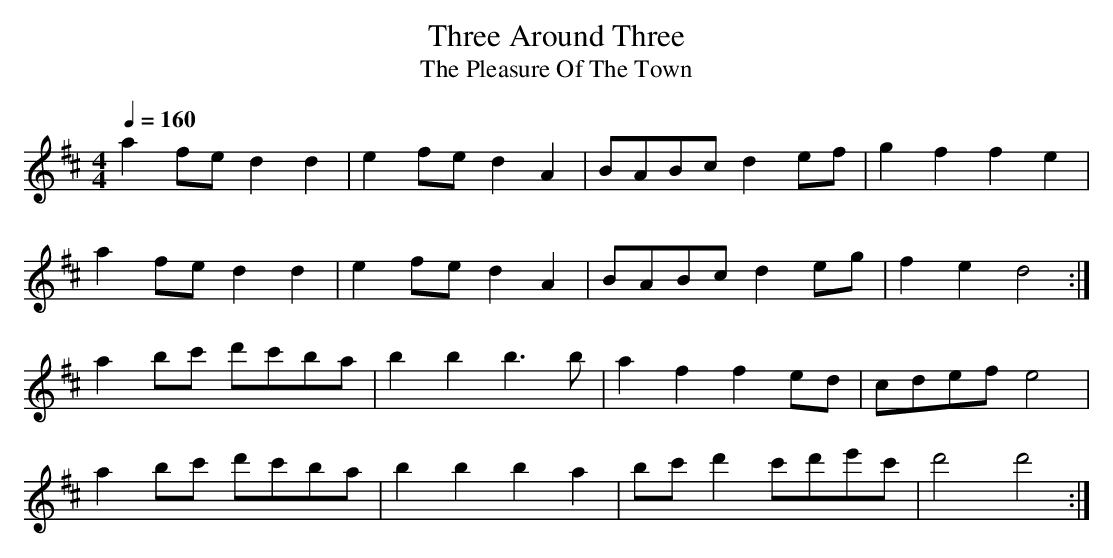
X:1
T:Three Around Three
T:The Pleasure Of The Town
M:4/4
L:1/8
Q:1/4=160
K:Dmaj
a2fe d2d2 | e2fe d2A2 | BABc d2ef | g2f2 f2e2 |
a2fe d2d2 | e2fe d2A2 | BABc d2eg | f2 e2 d4 :|
a2 bc' d'c'ba | b2b2 b2>b2 | a2f2f2ed | cdef e4 |
a2bc' d'c'ba | b2b2b2a2 | bc' d'2 c'd'e'c' | d'4 d'4 :|
